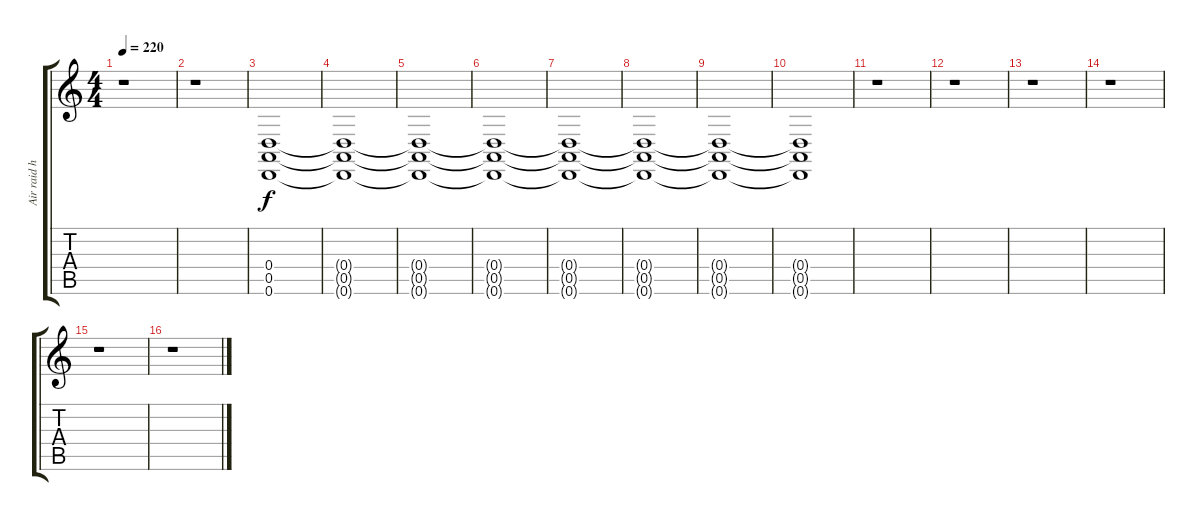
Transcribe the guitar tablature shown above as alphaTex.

\track ("Air raid horn" "Air raid h") {instrument whistle}
\staff {score tabs}
\tuning (E4 B3 G3 D3 A2 D2) {hide}
\ts (4 4)
\tempo 220
\clef g2
\ks c
r.1{dy f} |
r.1 |
(0.4 0.5 0.6).1 |
(0.4{t} 0.5{t} 0.6{t}).1 |
(0.4{t} 0.5{t} 0.6{t}).1 |
(0.4{t} 0.5{t} 0.6{t}).1 |
(0.4{t} 0.5{t} 0.6{t}).1 |
(0.4{t} 0.5{t} 0.6{t}).1 |
(0.4{t} 0.5{t} 0.6{t}).1 |
(0.4{t} 0.5{t} 0.6{t}).1 |
r.1 |
r.1 |
r.1 |
r.1 |
r.1 |
r.1
